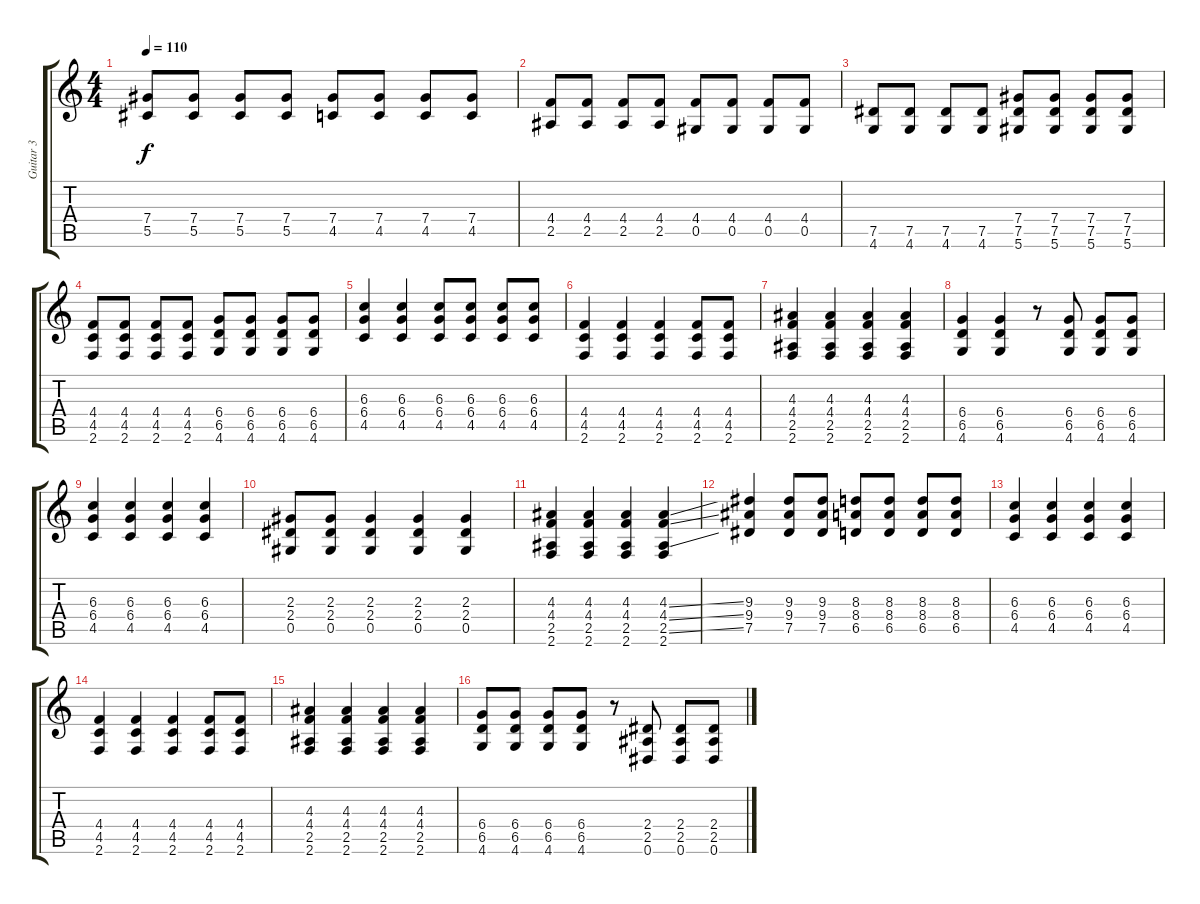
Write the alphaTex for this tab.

\track ("Guitar 3" "Guitar 3") {instrument distortionguitar}
\staff {score tabs}
\tuning (Eb4 Bb3 Gb3 Db3 Ab2 Eb2) {hide}
\ts (4 4)
\tempo 110
\clef g2
\ks c
(7.4 5.5).8{dy f} (7.4 5.5).8 (7.4 5.5).8 (7.4 5.5).8 (7.4 4.5).8 (7.4 4.5).8 (7.4 4.5).8 (7.4 4.5).8 |
(4.4 2.5).8 (4.4 2.5).8 (4.4 2.5).8 (4.4 2.5).8 (4.4 0.5).8 (4.4 0.5).8 (4.4 0.5).8 (4.4 0.5).8 |
(7.5 4.6).8 (7.5 4.6).8 (7.5 4.6).8 (7.5 4.6).8 (7.4 7.5 5.6).8 (7.4 7.5 5.6).8 (7.4 7.5 5.6).8 (7.4 7.5 5.6).8 |
(4.4 4.5 2.6).8 (4.4 4.5 2.6).8 (4.4 4.5 2.6).8 (4.4 4.5 2.6).8 (6.4 6.5 4.6).8 (6.4 6.5 4.6).8 (6.4 6.5 4.6).8 (6.4 6.5 4.6).8 |
(6.3 6.4 4.5).4 (6.3 6.4 4.5).4 (6.3 6.4 4.5).8 (6.3 6.4 4.5).8 (6.3 6.4 4.5).8 (6.3 6.4 4.5).8 |
(4.4 4.5 2.6).4 (4.4 4.5 2.6).4 (4.4 4.5 2.6).4 (4.4 4.5 2.6).8 (4.4 4.5 2.6).8 |
(4.3 4.4 2.5 2.6).4 (4.3 4.4 2.5 2.6).4 (4.3 4.4 2.5 2.6).4 (4.3 4.4 2.5 2.6).4 |
(6.4 6.5 4.6).4 (6.4 6.5 4.6).4 r.8 (6.4 6.5 4.6).8 (6.4 6.5 4.6).8 (6.4 6.5 4.6).8 |
(6.3 6.4 4.5).4 (6.3 6.4 4.5).4 (6.3 6.4 4.5).4 (6.3 6.4 4.5).4 |
(2.3 2.4 0.5).8 (2.3 2.4 0.5).8 (2.3 2.4 0.5).4 (2.3 2.4 0.5).4 (2.3 2.4 0.5).4 |
(4.3 4.4 2.5 2.6).4 (4.3 4.4 2.5 2.6).4 (4.3 4.4 2.5 2.6).4 (4.3{ss} 4.4{ss} 2.5{ss} 2.6).4 |
(9.3 9.4 7.5).4 (9.3 9.4 7.5).8 (9.3 9.4 7.5).8 (8.3 8.4 6.5).8 (8.3 8.4 6.5).8 (8.3 8.4 6.5).8 (8.3 8.4 6.5).8 |
(6.3 6.4 4.5).4 (6.3 6.4 4.5).4 (6.3 6.4 4.5).4 (6.3 6.4 4.5).4 |
(4.4 4.5 2.6).4 (4.4 4.5 2.6).4 (4.4 4.5 2.6).4 (4.4 4.5 2.6).8 (4.4 4.5 2.6).8 |
(4.3 4.4 2.5 2.6).4 (4.3 4.4 2.5 2.6).4 (4.3 4.4 2.5 2.6).4 (4.3 4.4 2.5 2.6).4 |
(6.4 6.5 4.6).8 (6.4 6.5 4.6).8 (6.4 6.5 4.6).8 (6.4 6.5 4.6).8 r.8 (2.4 2.5 0.6).8 (2.4 2.5 0.6).8 (2.4 2.5 0.6).8
